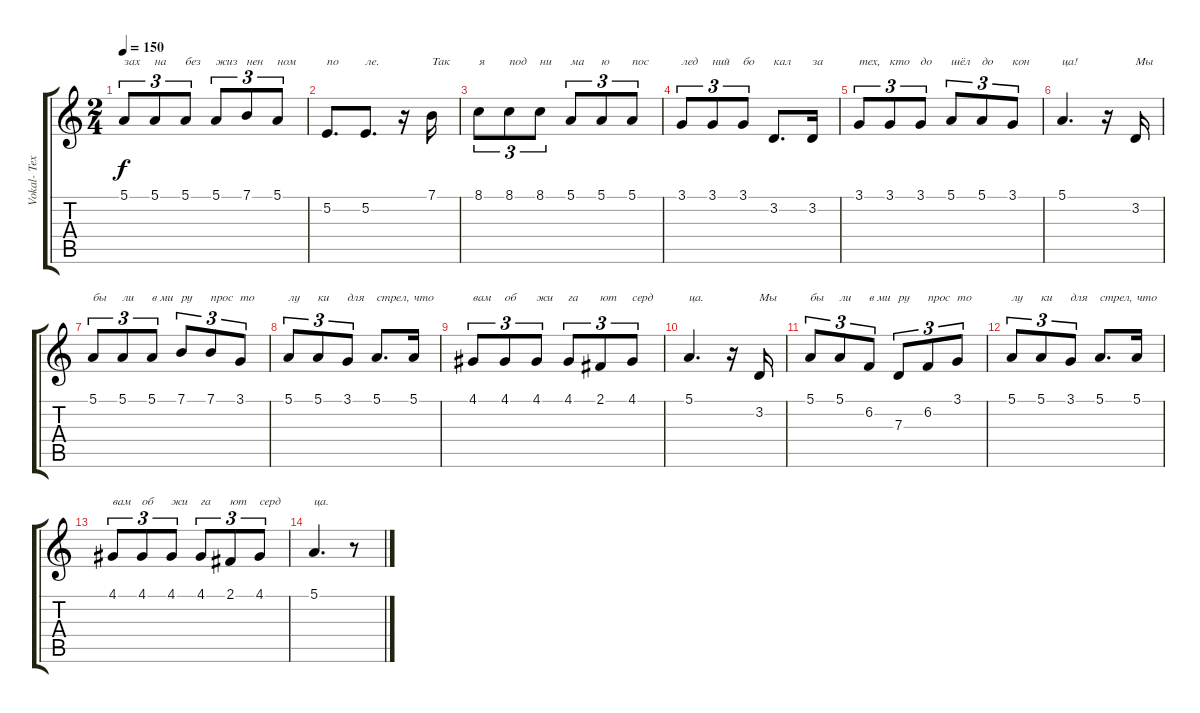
\track ("Vokal- Text" "Vokal- Tex") {instrument lead5charang}
\staff {score tabs}
\tuning (E4 B3 G3 D3 A2 E2) {hide}
\ts (2 4)
\tempo 150
\clef g2
\ks aminor
5.1.8{tu (3 2) txt "зах" dy f} 5.1.8{tu (3 2) txt "на"} 5.1.8{tu (3 2) txt "без"} 5.1.8{tu (3 2) txt "жиз"} 7.1.8{tu (3 2) txt "нен"} 5.1.8{tu (3 2) txt "ном"} |
5.2.8{d txt "по"} 5.2.8{d txt "ле."} r.16 7.1.16{txt "Так "} |
8.1.8{tu (3 2) txt "я"} 8.1.8{tu (3 2) txt "под"} 8.1.8{tu (3 2) txt "ни"} 5.1.8{tu (3 2) txt "ма"} 5.1.8{tu (3 2) txt "ю"} 5.1.8{tu (3 2) txt "пос"} |
3.1.8{tu (3 2) txt "лед"} 3.1.8{tu (3 2) txt "ний"} 3.1.8{tu (3 2) txt "бо"} 3.2.8{d txt "кал"} 3.2.16{txt "за"} |
3.1.8{tu (3 2) txt "тех,"} 3.1.8{tu (3 2) txt "кто"} 3.1.8{tu (3 2) txt "до"} 5.1.8{tu (3 2) txt "шёл"} 5.1.8{tu (3 2) txt "до"} 3.1.8{tu (3 2) txt "кон"} |
5.1.4{d txt "ца!"} r.16 3.2.16{txt "Мы"} |
5.1.8{tu (3 2) txt "бы"} 5.1.8{tu (3 2) txt "ли"} 5.1.8{tu (3 2) txt "в ми"} 7.1.8{tu (3 2) txt "ру"} 7.1.8{tu (3 2) txt "прос"} 3.1.8{tu (3 2) txt "то"} |
5.1.8{tu (3 2) txt "лу"} 5.1.8{tu (3 2) txt "ки"} 3.1.8{tu (3 2) txt "для"} 5.1.8{d txt "стрел,"} 5.1.16{txt "что"} |
4.1.8{tu (3 2) txt "вам"} 4.1.8{tu (3 2) txt "об"} 4.1.8{tu (3 2) txt "жи"} 4.1.8{tu (3 2) txt "га"} 2.1.8{tu (3 2) txt "ют"} 4.1.8{tu (3 2) txt "серд"} |
5.1.4{d txt "ца."} r.16 3.2.16{txt "Мы"} |
5.1.8{tu (3 2) txt "бы"} 5.1.8{tu (3 2) txt "ли"} 6.2.8{tu (3 2) txt "в ми"} 7.3.8{tu (3 2) txt "ру"} 6.2.8{tu (3 2) txt "прос"} 3.1.8{tu (3 2) txt "то"} |
5.1.8{tu (3 2) txt "лу"} 5.1.8{tu (3 2) txt "ки"} 3.1.8{tu (3 2) txt "для"} 5.1.8{d txt "стрел,"} 5.1.16{txt "что"} |
4.1.8{tu (3 2) txt "вам"} 4.1.8{tu (3 2) txt "об"} 4.1.8{tu (3 2) txt "жи"} 4.1.8{tu (3 2) txt "га"} 2.1.8{tu (3 2) txt "ют"} 4.1.8{tu (3 2) txt "серд"} |
5.1.4{d txt "ца."} r.8
